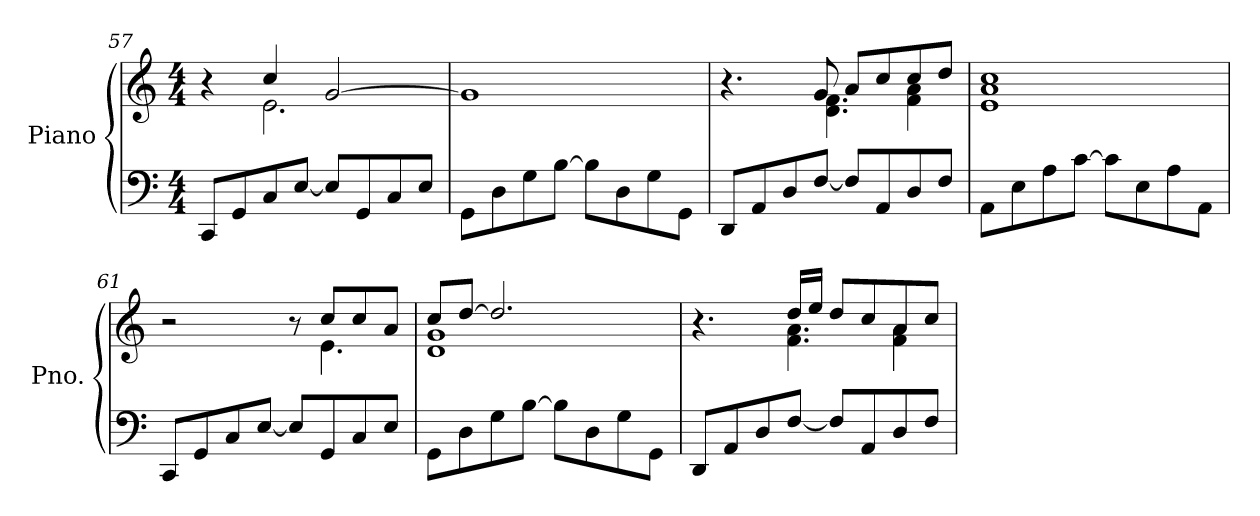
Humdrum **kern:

**kern	**kern	**dynam
*part1	*part1	*part1
*staff2	*staff1	*staff1/2
*I"Piano	*	*
*I'Pno.	*	*
*clefF4	*clefG2	*
*k[]	*k[]	*
*M4/4	*M4/4	*
=57	=57	=57
*	*^	*
!	!	!	!LO:DY:b=2
!	!	!	!LO:DY:n=1:b
8CC/L	4r	4ryy	p mp
8GG/	.	.	.
8C/	4cc/	2.e\	.
[8E/J	.	.	.
8E/L]	[2g/	.	.
8GG/	.	.	.
8C/	.	.	.
8E/J	.	.	.
*	*v	*v	*
!!LO:LB:g=z
=58	=58	=58
8GG\L	1g]	.
8D\	.	.
8G\	.	.
[8B\J	.	.
8B\L]	.	.
8D\	.	.
8G\	.	.
8GG\J	.	.
=59	=59	=59
*	*^	*
8DD/L	4.r	4.ryy	.
8AA/	.	.	.
8D/	.	.	.
[8F/J	8g/	4.d\ 4.f\	.
8F/L]	8a/L	.	.
8AA/	8cc/	.	.
8D/	8cc/	4f\ 4a\	.
8F/J	8dd/J	.	.
*	*v	*v	*
=60	=60	=60
8AA\L	1e 1a 1cc	.
8E\	.	.
8A\	.	.
[8c\J	.	.
8c\L]	.	.
8E\	.	.
8A\	.	.
8AA\J	.	.
=61	=61	=61
*	*^	*
8CC/L	2r	8ryy	.
*	*v	*v	*
8GG/	.	.
8C/	.	.
[8E/J	.	.
8E/L]	8r	.
*	*^	*
8GG/	8cc/L	4.e\	.
8C/	8cc/	.	.
8E/J	8a/J	.	.
=62	=62	=62	=62
8GG\L	8cc/L	1d 1g	.
8D\	[8dd/J	.	.
8G\	2.dd/]	.	.
[8B\J	.	.	.
8B\L]	.	.	.
8D\	.	.	.
8G\	.	.	.
8GG\J	.	.	.
!!LO:LB:g=z	!!
=63	=63	=63	=63
8DD/L	4.r	4.ryy	.
8AA/	.	.	.
8D/	.	.	.
[8F/J	16dd/LL	4.f\ 4.a\	.
.	16ee/JJ	.	.
8F/L]	8dd/L	.	.
8AA/	8cc/	.	.
8D/	8a/	4f\ 4a\	.
8F/J	8cc/J	.	.
*	*v	*v	*
=	=	=
*-	*-	*-
